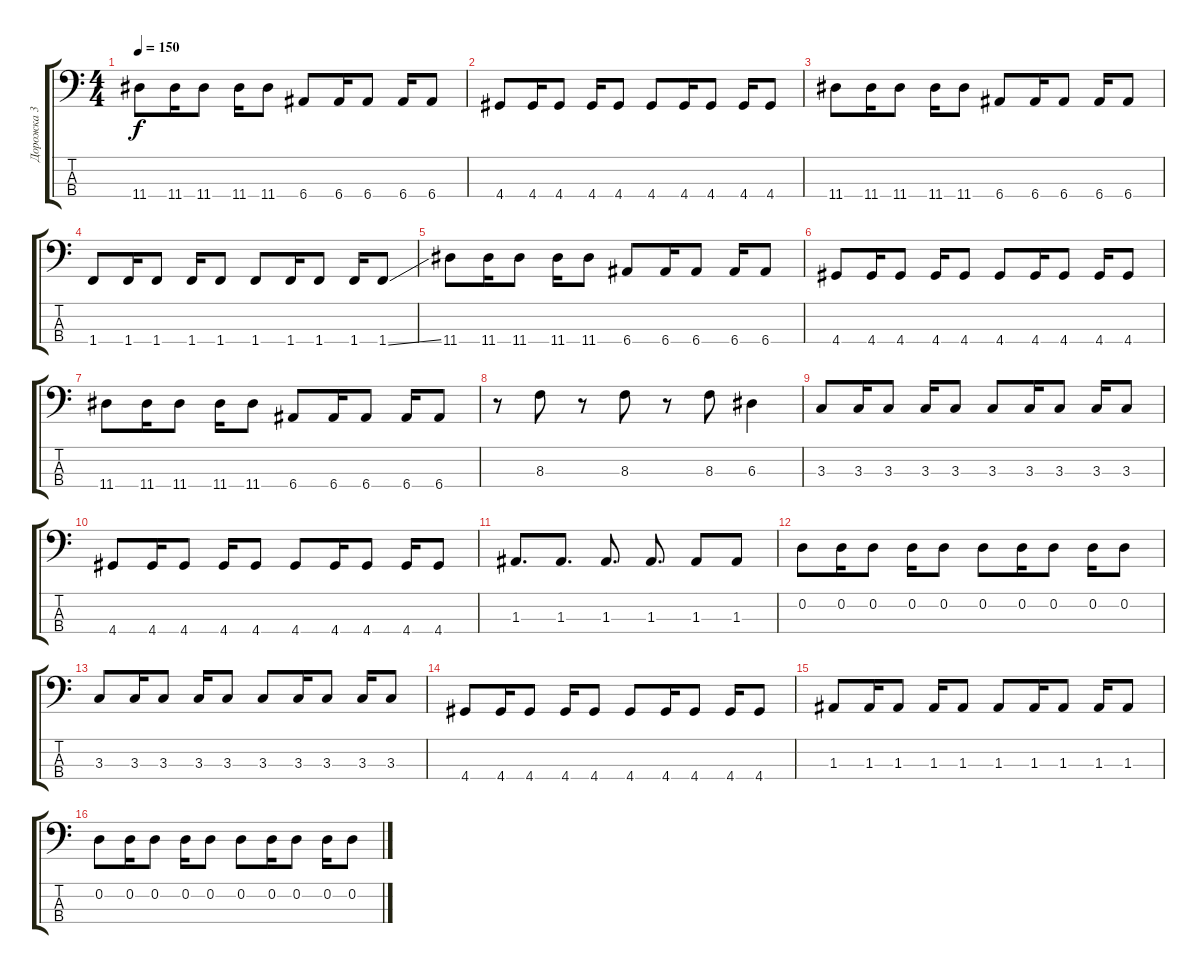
\track ("Дорожка 3" "Дорожка 3") {instrument electricbasspick}
\staff {score tabs}
\tuning (G2 D2 A1 E1) {hide}
\ts (4 4)
\tempo 150
\clef f4
\ks c
11.4.8{dy f} 11.4.16 11.4.8 11.4.16 11.4.8 6.4.8 6.4.16 6.4.8 6.4.16 6.4.8 |
4.4.8 4.4.16 4.4.8 4.4.16 4.4.8 4.4.8 4.4.16 4.4.8 4.4.16 4.4.8 |
11.4.8 11.4.16 11.4.8 11.4.16 11.4.8 6.4.8 6.4.16 6.4.8 6.4.16 6.4.8 |
1.4.8 1.4.16 1.4.8 1.4.16 1.4.8 1.4.8 1.4.16 1.4.8 1.4.16 1.4{ss}.8 |
11.4.8 11.4.16 11.4.8 11.4.16 11.4.8 6.4.8 6.4.16 6.4.8 6.4.16 6.4.8 |
4.4.8 4.4.16 4.4.8 4.4.16 4.4.8 4.4.8 4.4.16 4.4.8 4.4.16 4.4.8 |
11.4.8 11.4.16 11.4.8 11.4.16 11.4.8 6.4.8 6.4.16 6.4.8 6.4.16 6.4.8 |
r.8 8.3.8 r.8 8.3.8 r.8 8.3.8 6.3.4 |
3.3.8 3.3.16 3.3.8 3.3.16 3.3.8 3.3.8 3.3.16 3.3.8 3.3.16 3.3.8 |
4.4.8 4.4.16 4.4.8 4.4.16 4.4.8 4.4.8 4.4.16 4.4.8 4.4.16 4.4.8 |
1.3.8{d} 1.3.8{d} 1.3.8{d} 1.3.8{d} 1.3.8 1.3.8 |
0.2.8 0.2.16 0.2.8 0.2.16 0.2.8 0.2.8 0.2.16 0.2.8 0.2.16 0.2.8 |
3.3.8 3.3.16 3.3.8 3.3.16 3.3.8 3.3.8 3.3.16 3.3.8 3.3.16 3.3.8 |
4.4.8 4.4.16 4.4.8 4.4.16 4.4.8 4.4.8 4.4.16 4.4.8 4.4.16 4.4.8 |
1.3.8 1.3.16 1.3.8 1.3.16 1.3.8 1.3.8 1.3.16 1.3.8 1.3.16 1.3.8 |
0.2.8 0.2.16 0.2.8 0.2.16 0.2.8 0.2.8 0.2.16 0.2.8 0.2.16 0.2.8
